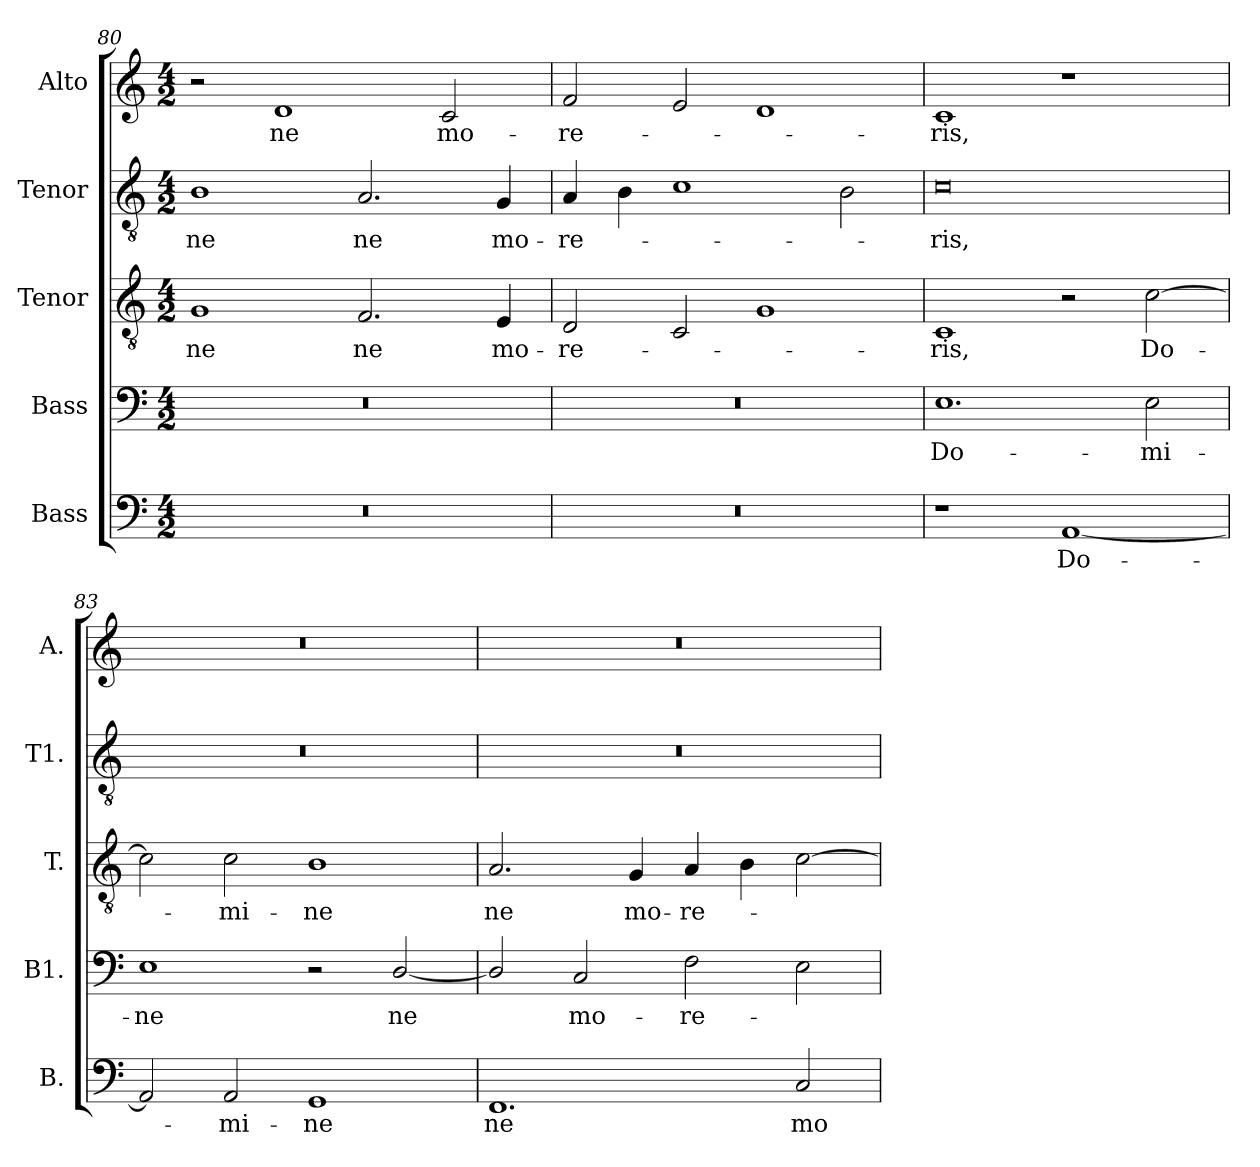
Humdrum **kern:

**kern	**text	**kern	**text	**kern	**text	**kern	**text	**kern	**text
*part5	*part5	*part4	*part4	*part3	*part3	*part2	*part2	*part1	*part1
*staff5	*staff5	*staff4	*staff4	*staff3	*staff3	*staff2	*staff2	*staff1	*staff1
*I"Bass	*	*I"Bass	*	*I"Tenor	*	*I"Tenor	*	*I"Alto	*
*I'B.	*	*I'B1.	*	*I'T.	*	*I'T1.	*	*I'A.	*
*clefF4	*	*clefF4	*	*clefGv2	*	*clefGv2	*	*clefG2	*
*	*	*	*	*ITrd7c12	*	*ITrd7c12	*	*	*
*k[]	*	*k[]	*	*k[]	*	*k[]	*	*k[]	*
*C:	*	*C:	*	*C:	*	*C:	*	*C:	*
*M4/2	*	*M4/2	*	*M4/2	*	*M4/2	*	*M4/2	*
=80	=80	=80	=80	=80	=80	=80	=80	=80	=80
!LO:N:vis=1	!	!LO:N:vis=1	!	!	!	!	!	!	!
!	!	!	!	!	!LO:LY:b:color=#000000	!	!	!	!
!	!	!	!	!	!	!	!LO:LY:b:color=#000000	!	!
0r	.	0r	.	1GGi	-ne	1BBi	-ne	2r	.
!	!	!	!	!	!	!	!	!	!LO:LY:b:color=#000000
.	.	.	.	.	.	.	.	1di	ne
!	!	!	!	!	!LO:LY:b:color=#000000	!	!	!	!
!	!	!	!	!	!	!	!LO:LY:b:color=#000000	!	!
.	.	.	.	2.FFi/	ne	2.AAi/	ne	.	.
!	!	!	!	!	!	!	!	!	!LO:LY:b:color=#000000
.	.	.	.	.	.	.	.	2ci/	mo-
!	!	!	!	!	!LO:LY:b:color=#000000	!	!	!	!
!	!	!	!	!	!	!	!LO:LY:b:color=#000000	!	!
.	.	.	.	4EEi/	mo-	4GGi/	mo-	.	.
!!LO:PB:g=z
=81	=81	=81	=81	=81	=81	=81	=81	=81	=81
!LO:N:vis=1	!	!LO:N:vis=1	!	!	!	!	!	!	!
!	!	!	!	!	!LO:LY:b:color=#000000	!	!	!	!
!	!	!	!	!	!	!	!LO:LY:b:color=#000000	!	!
!	!	!	!	!	!	!	!	!	!LO:LY:b:color=#000000
0r	.	0r	.	2DDi/	-re-	4AAi/	-re-	2fi/	-re-
.	.	.	.	.	.	4BBi\	.	.	.
.	.	.	.	2CCi/	.	1Ci	.	2ei/	.
.	.	.	.	1GGi	.	.	.	1di	.
.	.	.	.	.	.	2BBi\	.	.	.
=82	=82	=82	=82	=82	=82	=82	=82	=82	=82
!	!	!	!LO:LY:b:color=#000000	!	!	!	!	!	!
!	!	!	!	!	!LO:LY:b:color=#000000	!	!	!	!
!	!	!	!	!	!	!	!LO:LY:b:color=#000000	!	!
!	!	!	!	!	!	!	!	!	!LO:LY:b:color=#000000
1r	.	1.Ei	Do-	1CCi	-ris,	0Ci	-ris,	1ci	-ris,
!	!LO:LY:b:color=#000000	!	!	!	!	!	!	!	!
[1AAi	Do-	.	.	2r	.	.	.	1r	.
!	!	!	!LO:LY:b:color=#000000	!	!	!	!	!	!
!	!	!	!	!	!LO:LY:b:color=#000000	!	!	!	!
.	.	2Ei\	-mi-	[2Ci\	Do-	.	.	.	.
=83	=83	=83	=83	=83	=83	=83	=83	=83	=83
!	!	!	!LO:LY:b:color=#000000	!	!	!LO:N:vis=1	!	!LO:N:vis=1	!
2AAi/]	.	1Ei	-ne	2Ci\]	.	0r	.	0r	.
!	!LO:LY:b:color=#000000	!	!	!	!	!	!	!	!
!	!	!	!	!	!LO:LY:b:color=#000000	!	!	!	!
2AAi/	-mi-	.	.	2Ci\	-mi-	.	.	.	.
!	!LO:LY:b:color=#000000	!	!	!	!	!	!	!	!
!	!	!	!	!	!LO:LY:b:color=#000000	!	!	!	!
1GGi	-ne	2r	.	1BBi	-ne	.	.	.	.
!	!	!	!LO:LY:b:color=#000000	!	!	!	!	!	!
.	.	[2Di/	ne	.	.	.	.	.	.
=84	=84	=84	=84	=84	=84	=84	=84	=84	=84
!	!LO:LY:b:color=#000000	!	!	!	!	!	!	!	!
!	!	!	!	!	!LO:LY:b:color=#000000	!LO:N:vis=1	!	!LO:N:vis=1	!
1.FFi	ne	2Di/]	.	2.AAi/	ne	0r	.	0r	.
!	!	!	!LO:LY:b:color=#000000	!	!	!	!	!	!
.	.	2Ci/	mo-	.	.	.	.	.	.
!	!	!	!	!	!LO:LY:b:color=#000000	!	!	!	!
.	.	.	.	4GGi/	mo-	.	.	.	.
!	!	!	!LO:LY:b:color=#000000	!	!	!	!	!	!
!	!	!	!	!	!LO:LY:b:color=#000000	!	!	!	!
.	.	2Fi\	-re-	4AAi/	-re-	.	.	.	.
.	.	.	.	4BBi\	.	.	.	.	.
!	!LO:LY:b:color=#000000	!	!	!	!	!	!	!	!
2Ci/	mo-	2Ei\	.	[2Ci\	.	.	.	.	.
=	=	=	=	=	=	=	=	=	=
*-	*-	*-	*-	*-	*-	*-	*-	*-	*-
